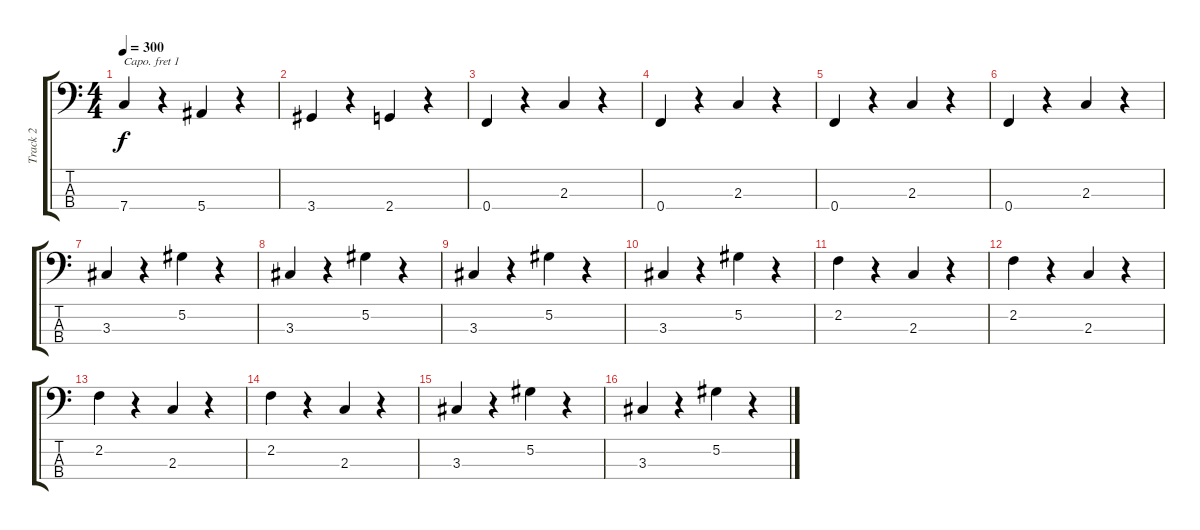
\track ("Track 2" "Track 2") {instrument fretlessbass}
\staff {score tabs}
\capo 1
\tuning (G2 D2 A1 E1) {hide}
\ts (4 4)
\tempo 300
\clef f4
\ks c
7.4.4{dy f} r.4 5.4.4 r.4 |
3.4.4 r.4 2.4.4 r.4 |
0.4.4 r.4 2.3.4 r.4 |
0.4.4 r.4 2.3.4 r.4 |
0.4.4 r.4 2.3.4 r.4 |
0.4.4 r.4 2.3.4 r.4 |
3.3.4 r.4 5.2.4 r.4 |
3.3.4 r.4 5.2.4 r.4 |
3.3.4 r.4 5.2.4 r.4 |
3.3.4 r.4 5.2.4 r.4 |
2.2.4 r.4 2.3.4 r.4 |
2.2.4 r.4 2.3.4 r.4 |
2.2.4 r.4 2.3.4 r.4 |
2.2.4 r.4 2.3.4 r.4 |
3.3.4 r.4 5.2.4 r.4 |
3.3.4 r.4 5.2.4 r.4
